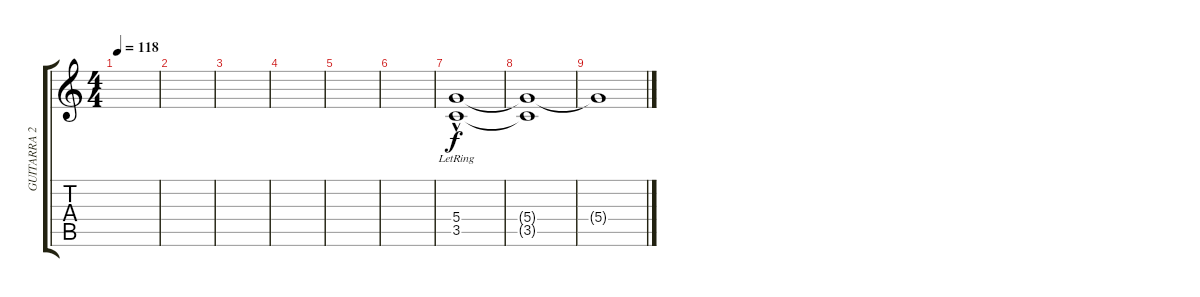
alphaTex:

\track ("GUITARRA 2" "GUITARRA 2") {instrument overdrivenguitar}
\staff {score tabs}
\tuning (E4 B3 G3 D3 A2 E2) {hide}
\ts (4 4)
\tempo 118
\clef g2
\ks c
|
|
|
|
|
|
(5.4{hac lr} 3.5{hac lr}).1{instrument applause} |
(5.4{t} 3.5{t}).1{dy f} |
5.4{t}.1
